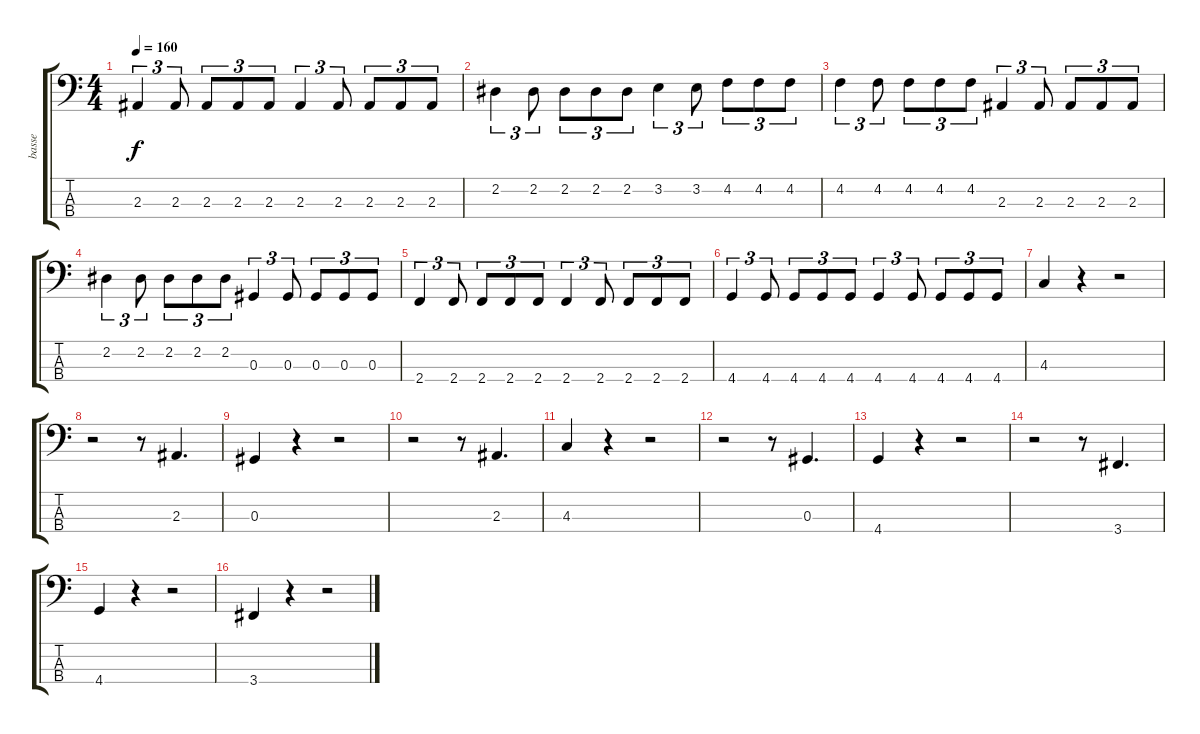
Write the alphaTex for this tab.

\track ("basse" "basse") {instrument electricbasspick}
\staff {score tabs}
\tuning (Gb2 Db2 Ab1 Eb1) {hide}
\ts (4 4)
\tempo 160
\clef f4
\ks c
2.3.4{tu (3 2) dy f} 2.3.8{tu (3 2)} 2.3.8{tu (3 2)} 2.3.8{tu (3 2)} 2.3.8{tu (3 2)} 2.3.4{tu (3 2)} 2.3.8{tu (3 2)} 2.3.8{tu (3 2)} 2.3.8{tu (3 2)} 2.3.8{tu (3 2)} |
2.2.4{tu (3 2)} 2.2.8{tu (3 2)} 2.2.8{tu (3 2)} 2.2.8{tu (3 2)} 2.2.8{tu (3 2)} 3.2.4{tu (3 2)} 3.2.8{tu (3 2)} 4.2.8{tu (3 2)} 4.2.8{tu (3 2)} 4.2.8{tu (3 2)} |
4.2.4{tu (3 2)} 4.2.8{tu (3 2)} 4.2.8{tu (3 2)} 4.2.8{tu (3 2)} 4.2.8{tu (3 2)} 2.3.4{tu (3 2)} 2.3.8{tu (3 2)} 2.3.8{tu (3 2)} 2.3.8{tu (3 2)} 2.3.8{tu (3 2)} |
2.2.4{tu (3 2)} 2.2.8{tu (3 2)} 2.2.8{tu (3 2)} 2.2.8{tu (3 2)} 2.2.8{tu (3 2)} 0.3.4{tu (3 2)} 0.3.8{tu (3 2)} 0.3.8{tu (3 2)} 0.3.8{tu (3 2)} 0.3.8{tu (3 2)} |
2.4.4{tu (3 2)} 2.4.8{tu (3 2)} 2.4.8{tu (3 2)} 2.4.8{tu (3 2)} 2.4.8{tu (3 2)} 2.4.4{tu (3 2)} 2.4.8{tu (3 2)} 2.4.8{tu (3 2)} 2.4.8{tu (3 2)} 2.4.8{tu (3 2)} |
4.4.4{tu (3 2)} 4.4.8{tu (3 2)} 4.4.8{tu (3 2)} 4.4.8{tu (3 2)} 4.4.8{tu (3 2)} 4.4.4{tu (3 2)} 4.4.8{tu (3 2)} 4.4.8{tu (3 2)} 4.4.8{tu (3 2)} 4.4.8{tu (3 2)} |
4.3.4 r.4 r.2 |
r.2 r.8 2.3.4{d} |
0.3.4 r.4 r.2 |
r.2 r.8 2.3.4{d} |
4.3.4 r.4 r.2 |
r.2 r.8 0.3.4{d} |
4.4.4 r.4 r.2 |
r.2 r.8 3.4.4{d} |
4.4.4 r.4 r.2 |
3.4.4 r.4 r.2
